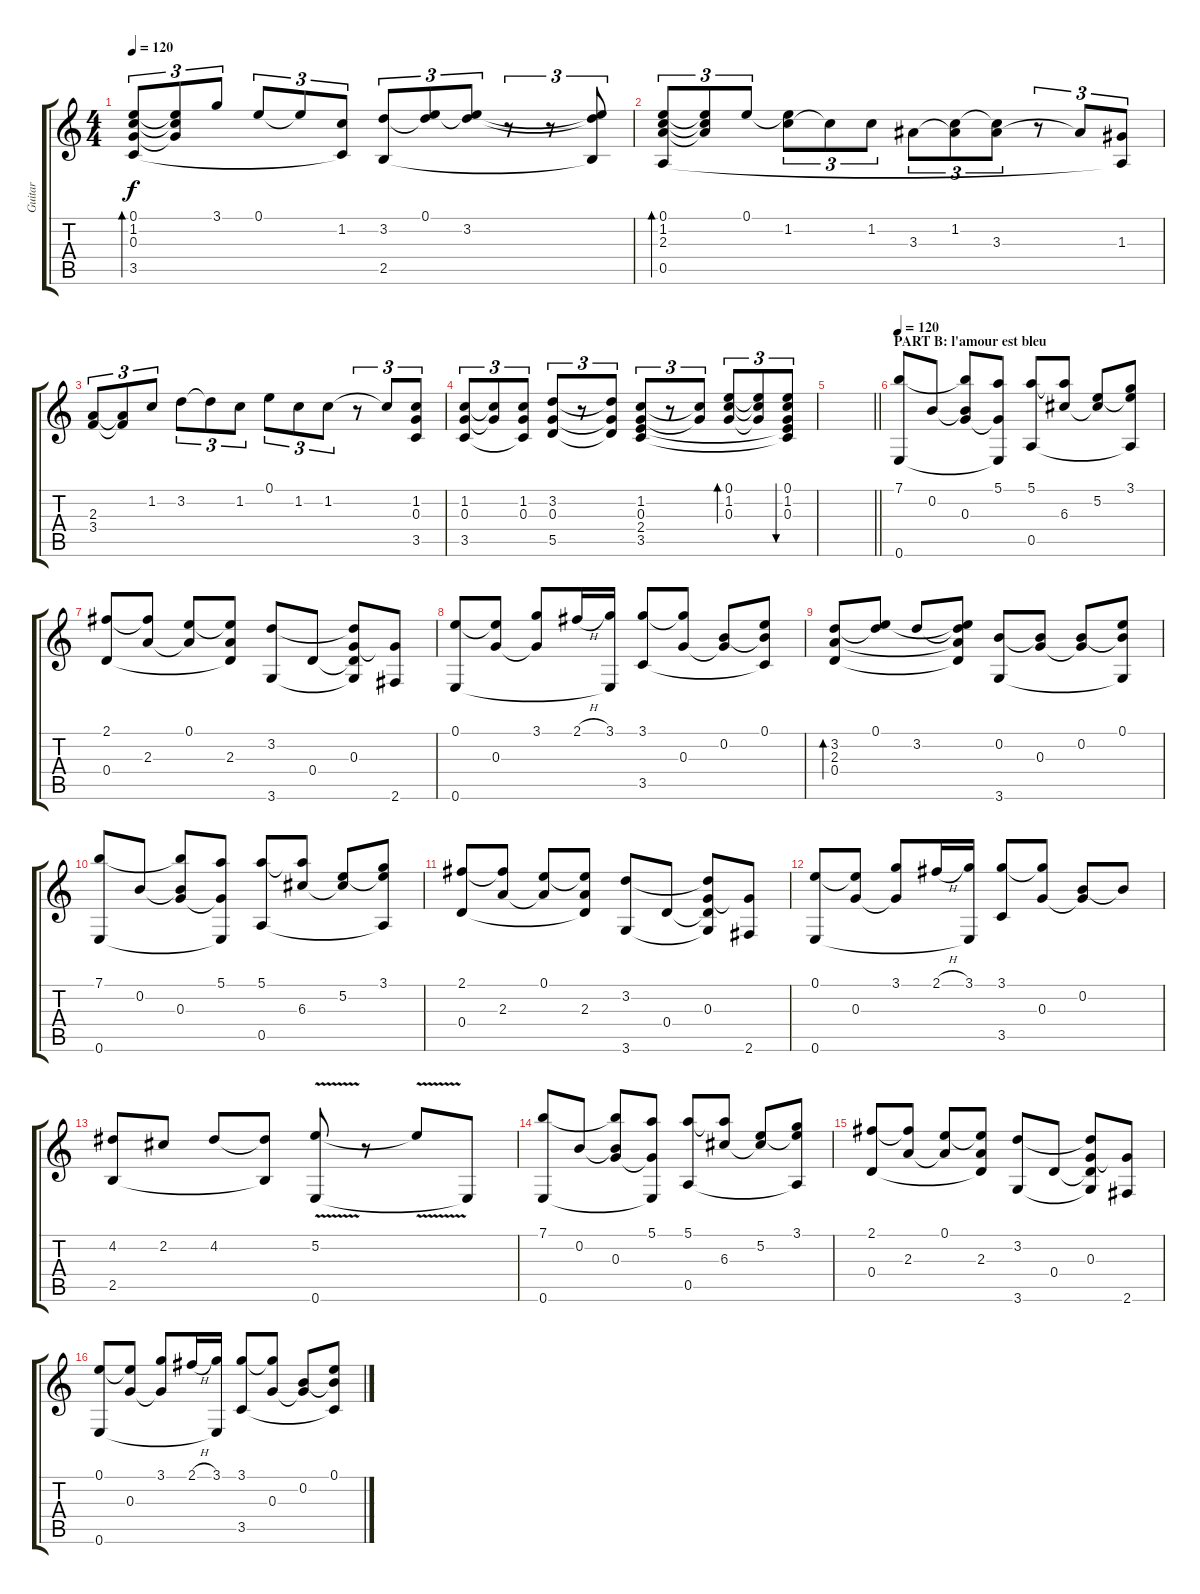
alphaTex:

\track ("Guitar" "Guitar") {instrument acousticguitarnylon}
\staff {score tabs}
\tuning (E4 B3 G3 D3 A2 E2) {hide}
\ts (4 4)
\tempo 120
\clef g2
\ks c
(0.1 1.2 0.3 3.5).8{tu (3 2) bd 120 dy f} (0.1{t} 1.2{t} 0.3{t}).8{tu (3 2)} 3.1.8{tu (3 2)} 0.1.8{tu (3 2)} 0.1{t}.8{tu (3 2)} (1.2 3.5{t}).8{tu (3 2)} (3.2 2.5).8{tu (3 2)} (0.1 3.2{t}).8{tu (3 2)} (0.1{t} 3.2).8{tu (3 2)} r.8{tu (3 2)} r.8{tu (3 2)} (0.1{t} 3.2{t} 2.5{t}).8{tu (3 2)} |
(0.1 1.2 2.3 0.5).8{tu (3 2) bd 60} (0.1{t} 1.2{t} 2.3{t}).8{tu (3 2)} 0.1.8{tu (3 2)} (0.1{t} 1.2).8{tu (3 2)} 1.2{t}.8{tu (3 2)} 1.2.8{tu (3 2)} 3.3.8{tu (3 2)} (1.2 3.3{t}).8{tu (3 2)} (1.2{t} 3.3).8{tu (3 2)} r.8{tu (3 2)} 3.3{t}.8{tu (3 2)} (1.3 0.5{t}).8{tu (3 2)} |
(2.3 3.4).8{tu (3 2)} (2.3{t} 3.4{t}).8{tu (3 2)} 1.2.8{tu (3 2)} 3.2.8{tu (3 2)} 3.2{t}.8{tu (3 2)} 1.2.8{tu (3 2)} 0.1.8{tu (3 2)} 1.2.8{tu (3 2)} 1.2.8{tu (3 2)} r.8{tu (3 2)} 1.2{t}.8{tu (3 2)} (1.2 0.3 3.5).8{tu (3 2)} |
(1.2 0.3 3.5).8{tu (3 2)} (1.2{t} 0.3{t}).8{tu (3 2)} (1.2 0.3 3.5{t}).8{tu (3 2)} (3.2 0.3 5.5).8{tu (3 2)} r.8{tu (3 2)} (3.2{t} 0.3{t} 5.5{t}).8{tu (3 2)} (1.2 0.3 2.4 3.5).8{tu (3 2)} r.8{tu (3 2)} (1.2{t} 0.3{t}).8{tu (3 2)} (0.1 1.2 0.3).8{tu (3 2) bd 120} (0.1{t} 1.2{t} 0.3{t}).8{tu (3 2)} (0.1 1.2 0.3 2.4{t} 3.5{t}).8{tu (3 2) bu 120} |
\barLineRight lightlight
|
\section ("" "PART B: l'amour est bleu")
\tempo 120
(7.1 0.6).8 0.2.8 (7.1{t} 0.2{t} 0.3).8 (5.1 0.3{t} 0.6{t}).8 (5.1 0.5).8 (5.1{t} 6.3).8 (5.2 6.3{t}).8 (3.1 5.2{t} 0.5{t}).8 |
(2.1 0.4).8 (2.1{t} 2.3).8 (0.1 2.3{t}).8 (0.1{t} 2.3 0.4{t}).8 (3.2 3.6).8 0.4.8 (3.2{t} 0.3 0.4{t} 3.6{t}).8 (0.3{t} 2.6).8 |
(0.1 0.6).8 (0.1{t} 0.3).8 (3.1 0.3{t}).8 2.1{h}.16 (3.1 0.6{t}).16 (3.1 3.5).8 (3.1{t} 0.3).8 (0.2 0.3{t}).8 (0.1 0.2{t} 3.5{t}).8 |
(3.2 2.3 0.4).8{bd 240} (0.1 3.2{t}).8 3.2.8 (0.1{t} 3.2{t} 2.3{t} 0.4{t}).8 (0.2 3.6).8 (0.2{t} 0.3).8 (0.2 0.3{t}).8 (0.1 0.2{t} 3.6{t}).8 |
(7.1 0.6).8 0.2.8 (7.1{t} 0.2{t} 0.3).8 (5.1 0.3{t} 0.6{t}).8 (5.1 0.5).8 (5.1{t} 6.3).8 (5.2 6.3{t}).8 (3.1 5.2{t} 0.5{t}).8 |
(2.1 0.4).8 (2.1{t} 2.3).8 (0.1 2.3{t}).8 (0.1{t} 2.3 0.4{t}).8 (3.2 3.6).8 0.4.8 (3.2{t} 0.3 0.4{t} 3.6{t}).8 (0.3{t} 2.6).8 |
(0.1 0.6).8 (0.1{t} 0.3).8 (3.1 0.3{t}).8 2.1{h}.16 (3.1 0.6{t}).16 (3.1 3.5).8 (3.1{t} 0.3).8 (0.2 0.3{t}).8 0.2{t}.8 |
(4.2 2.5).8 2.2.8 4.2.8 (4.2{t} 2.5{t}).8 (5.2{v} 0.6).8 r.8 5.2{t}.8 0.6{t}.8 |
(7.1 0.6).8 0.2.8 (7.1{t} 0.2{t} 0.3).8 (5.1 0.3{t} 0.6{t}).8 (5.1 0.5).8 (5.1{t} 6.3).8 (5.2 6.3{t}).8 (3.1 5.2{t} 0.5{t}).8 |
(2.1 0.4).8 (2.1{t} 2.3).8 (0.1 2.3{t}).8 (0.1{t} 2.3 0.4{t}).8 (3.2 3.6).8 0.4.8 (3.2{t} 0.3 0.4{t} 3.6{t}).8 (0.3{t} 2.6).8 |
(0.1 0.6).8 (0.1{t} 0.3).8 (3.1 0.3{t}).8 2.1{h}.16 (3.1 0.6{t}).16 (3.1 3.5).8 (3.1{t} 0.3).8 (0.2 0.3{t}).8 (0.1 0.2{t} 3.5{t}).8
